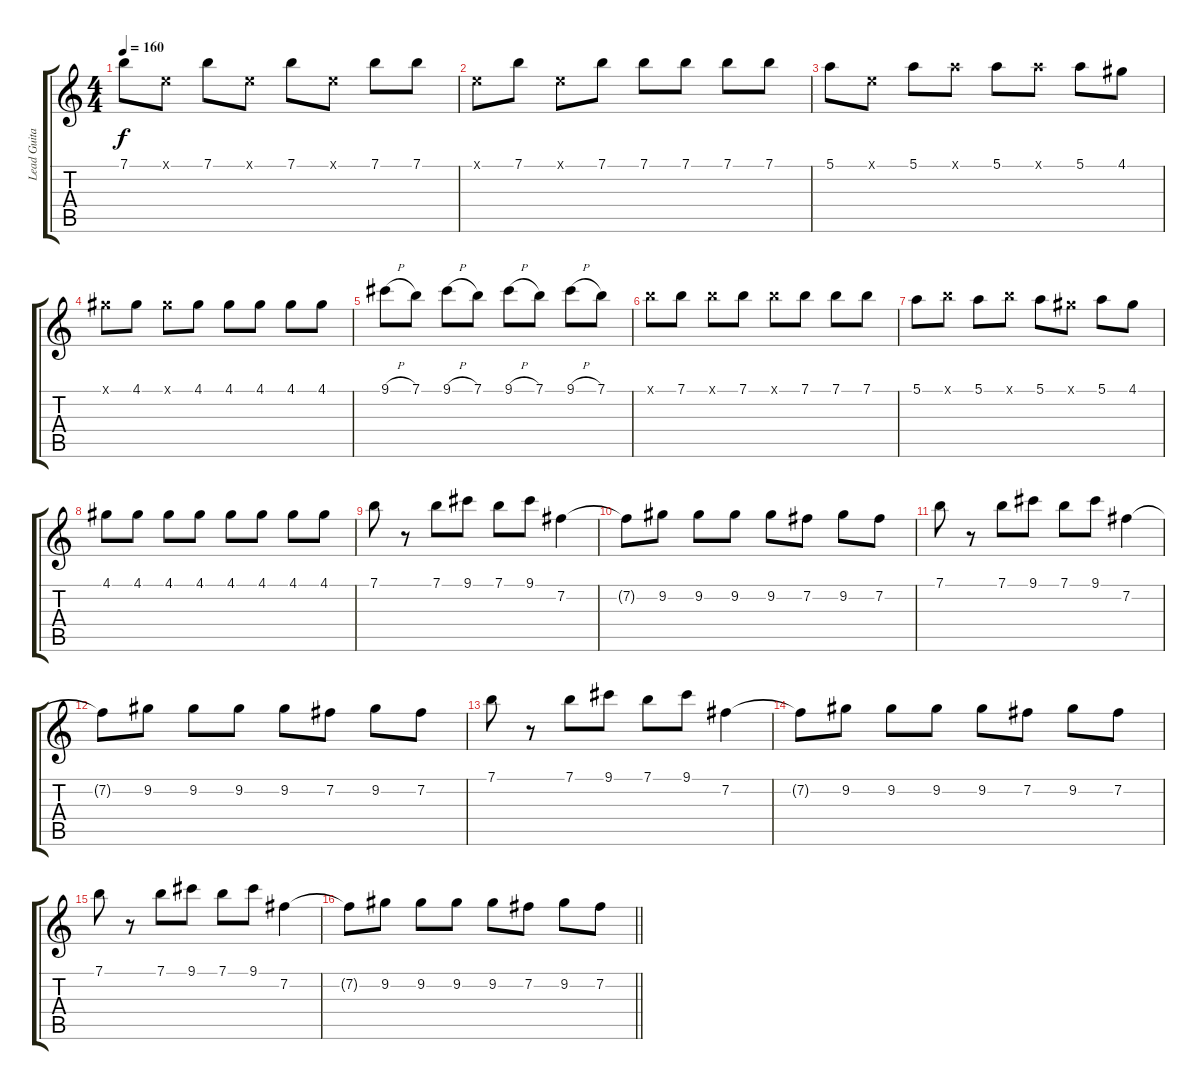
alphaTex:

\track ("Lead Guitar - Kita" "Lead Guita") {instrument distortionguitar}
\staff {score tabs}
\tuning (E4 B3 G3 D3 A2 E2) {hide}
\ts (4 4)
\tempo 160
\clef g2
\ks c
7.1.8{dy f} 0.1{x}.8 7.1.8 0.1{x}.8 7.1.8 0.1{x}.8 7.1.8 7.1.8 |
0.1{x}.8 7.1.8 0.1{x}.8 7.1.8 7.1.8 7.1.8 7.1.8 7.1.8 |
5.1.8 0.1{x}.8 5.1.8 5.1{x}.8 5.1.8 5.1{x}.8 5.1.8 4.1.8 |
4.1{x}.8 4.1.8 4.1{x}.8 4.1.8 4.1.8 4.1.8 4.1.8 4.1.8 |
9.1{h}.8 7.1.8 9.1{h}.8 7.1.8 9.1{h}.8 7.1.8 9.1{h}.8 7.1.8 |
7.1{x}.8 7.1.8 7.1{x}.8 7.1.8 7.1{x}.8 7.1.8 7.1.8 7.1.8 |
5.1.8 7.1{x}.8 5.1.8 7.1{x}.8 5.1.8 4.1{x}.8 5.1.8 4.1.8 |
4.1.8 4.1.8 4.1.8 4.1.8 4.1.8 4.1.8 4.1.8 4.1.8 |
7.1.8 r.8 7.1.8 9.1.8 7.1.8 9.1.8 7.2.4 |
7.2{t}.8 9.2.8 9.2.8 9.2.8 9.2.8 7.2.8 9.2.8 7.2.8 |
7.1.8 r.8 7.1.8 9.1.8 7.1.8 9.1.8 7.2.4 |
7.2{t}.8 9.2.8 9.2.8 9.2.8 9.2.8 7.2.8 9.2.8 7.2.8 |
7.1.8 r.8 7.1.8 9.1.8 7.1.8 9.1.8 7.2.4 |
7.2{t}.8 9.2.8 9.2.8 9.2.8 9.2.8 7.2.8 9.2.8 7.2.8 |
7.1.8 r.8 7.1.8 9.1.8 7.1.8 9.1.8 7.2.4 |
\barLineRight lightlight
7.2{t}.8 9.2.8 9.2.8 9.2.8 9.2.8 7.2.8 9.2.8 7.2.8
